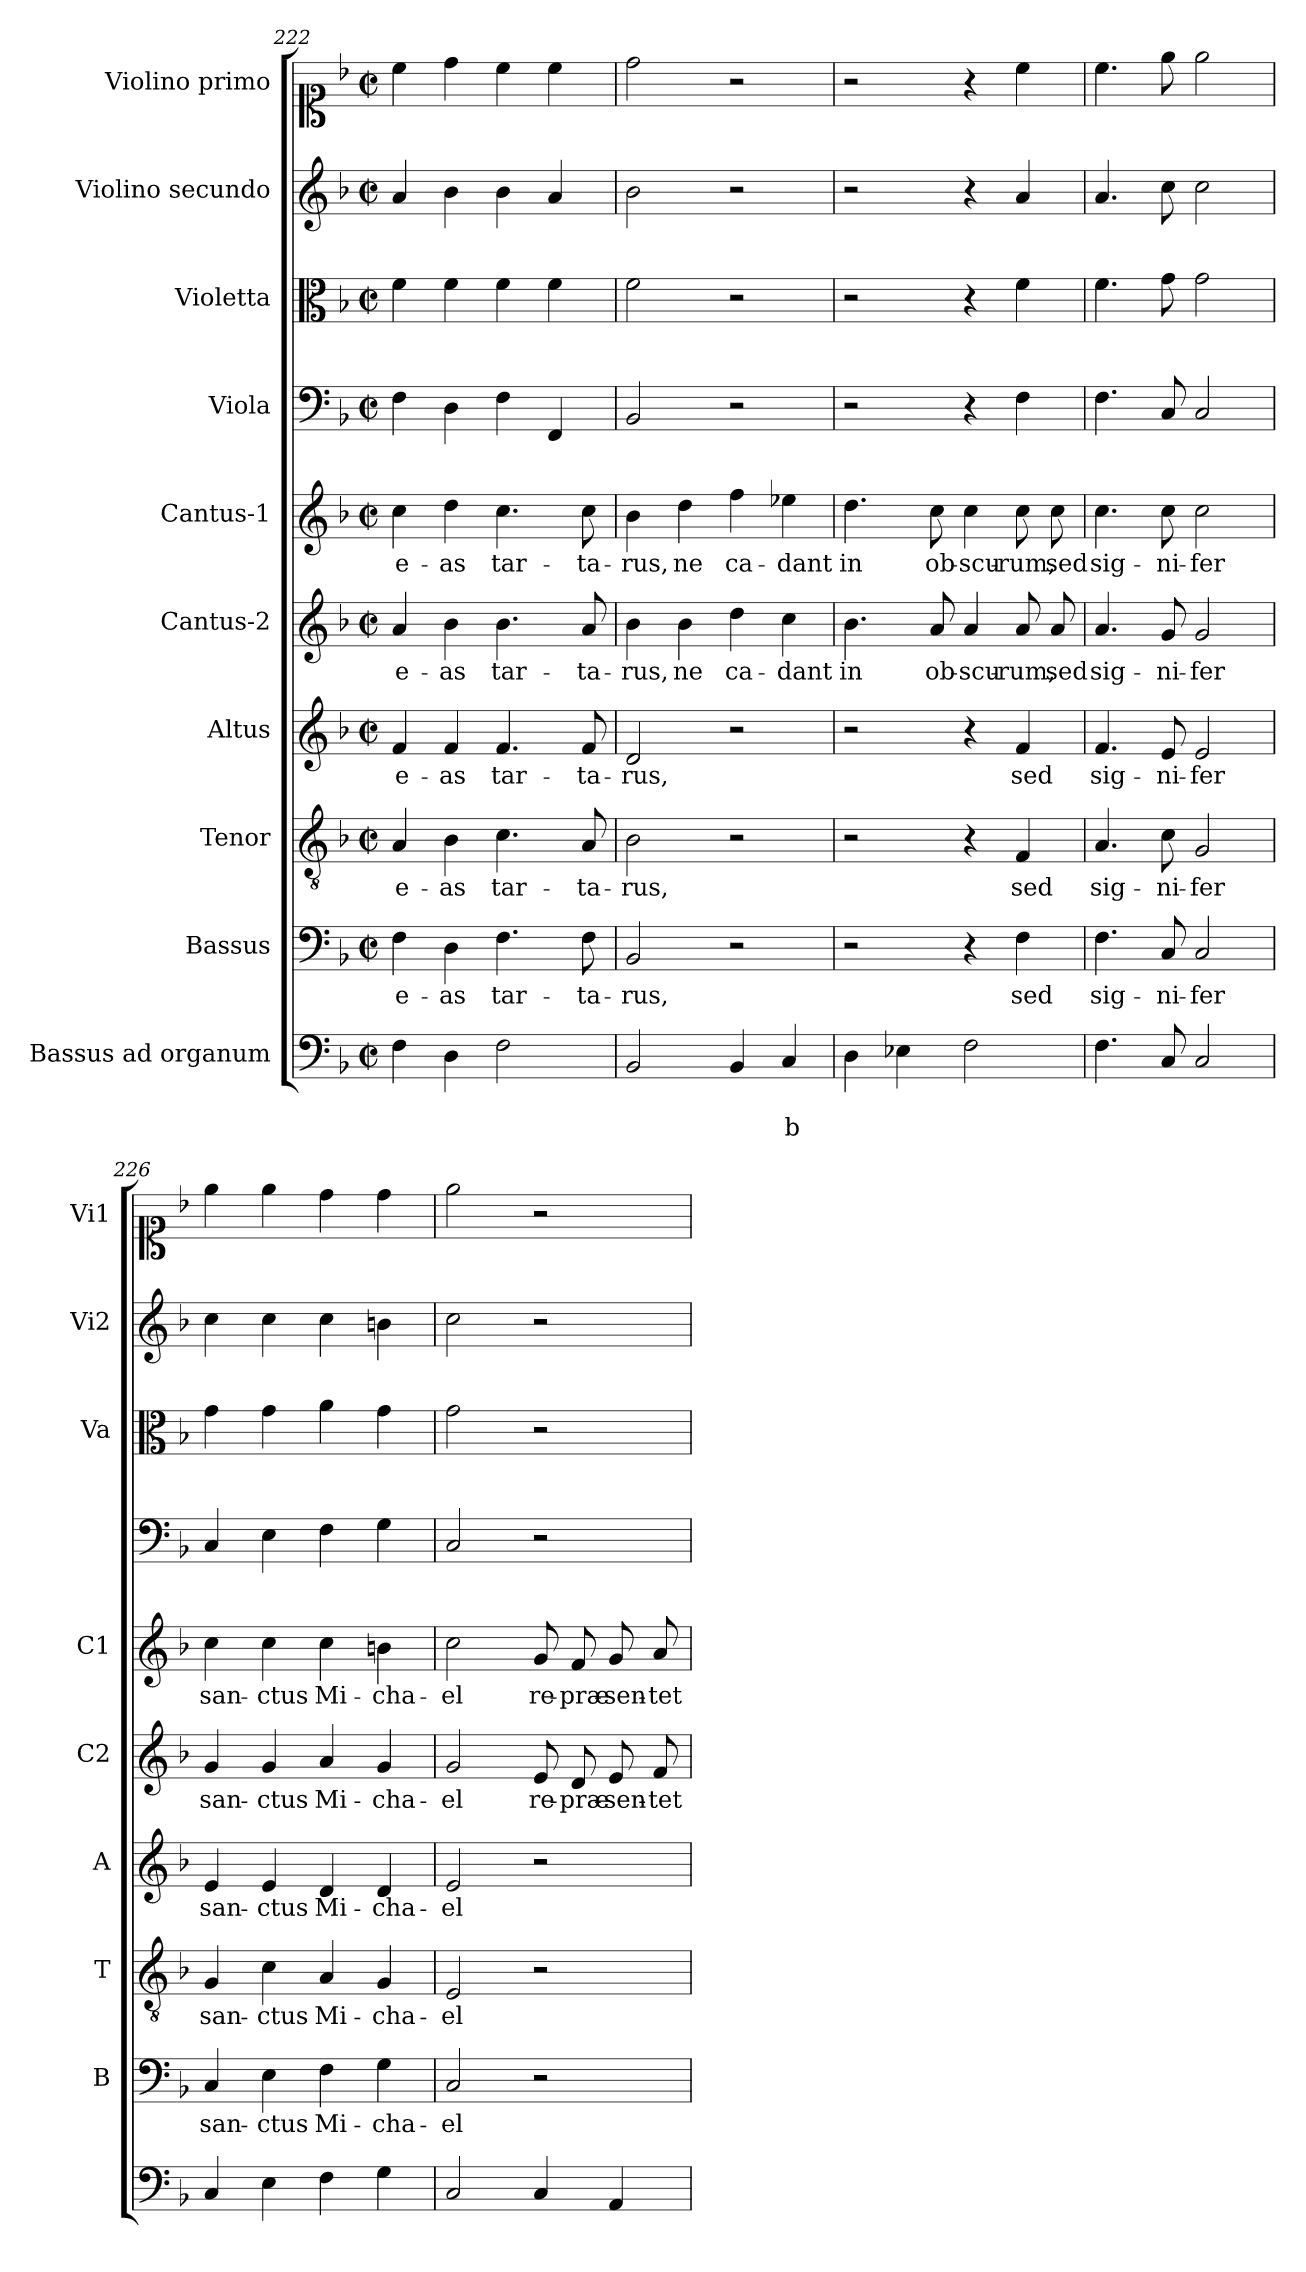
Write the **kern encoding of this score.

**kern	**text	**text	**kern	**text	**kern	**text	**kern	**text	**kern	**text	**kern	**text	**kern	**kern	**kern	**kern
*part10	*part10	*part10	*part9	*part9	*part8	*part8	*part7	*part7	*part6	*part6	*part5	*part5	*part4	*part3	*part2	*part1
*staff10	*staff10	*staff10	*staff9	*staff9	*staff8	*staff8	*staff7	*staff7	*staff6	*staff6	*staff5	*staff5	*staff4	*staff3	*staff2	*staff1
*I"Bassus ad  organum	*	*	*I"Bassus	*	*I"Tenor	*	*I"Altus	*	*I"Cantus-2	*	*I"Cantus-1	*	*I"Viola	*I"Violetta	*I"Violino secundo	*I"Violino primo
*	*	*	*I'B	*	*I'T	*	*I'A	*	*I'C2	*	*I'C1	*	*	*I'Va	*I'Vi2	*I'Vi1
*clefF4	*	*	*clefF4	*	*clefGv2	*	*clefG2	*	*clefG2	*	*clefG2	*	*clefF4	*clefC3	*clefG2	*clefC1
*k[b-]	*	*	*k[b-]	*	*k[b-]	*	*k[b-]	*	*k[b-]	*	*k[b-]	*	*k[b-]	*k[b-]	*k[b-]	*k[b-]
*F:	*	*	*F:	*	*F:	*	*F:	*	*F:	*	*F:	*	*F:	*F:	*F:	*F:
*M2/2	*	*	*M2/2	*	*M2/2	*	*M2/2	*	*M2/2	*	*M2/2	*	*M2/2	*M2/2	*M2/2	*M2/2
*met(c|)	*	*	*met(c|)	*	*met(c|)	*	*met(c|)	*	*met(c|)	*	*met(c|)	*	*met(c|)	*met(c|)	*met(c|)	*met(c|)
=222	=222	=222	=222	=222	=222	=222	=222	=222	=222	=222	=222	=222	=222	=222	=222	=222
!	!	!	!	!LO:LY:b	!	!LO:LY:b	!	!LO:LY:b	!	!LO:LY:b	!	!LO:LY:b	!	!	!	!
4F\	.	.	4F\	e-	4A/	e-	4f/	e-	4a/	e-	4cc\	e-	4F\	4f\	4a/	4cc\
!	!	!	!	!LO:LY:b	!	!LO:LY:b	!	!LO:LY:b	!	!LO:LY:b	!	!LO:LY:b	!	!	!	!
4D\	.	.	4D\	-as	4B-\	-as	4f/	-as	4b-\	-as	4dd\	-as	4D\	4f\	4b-\	4dd\
!	!	!	!	!LO:LY:b	!	!LO:LY:b	!	!LO:LY:b	!	!LO:LY:b	!	!LO:LY:b	!	!	!	!
2F\	.	.	4.F\	tar-	4.c\	tar-	4.f/	tar-	4.b-\	tar-	4.cc\	tar-	4F\	4f\	4b-\	4cc\
.	.	.	.	.	.	.	.	.	.	.	.	.	4FF/	4f\	4a/	4cc\
!	!	!	!	!LO:LY:b	!	!LO:LY:b	!	!LO:LY:b	!	!LO:LY:b	!	!LO:LY:b	!	!	!	!
.	.	.	8F\	-ta-	8A/	-ta-	8f/	-ta-	8a/	-ta-	8cc\	-ta-	.	.	.	.
=223	=223	=223	=223	=223	=223	=223	=223	=223	=223	=223	=223	=223	=223	=223	=223	=223
!	!	!	!	!LO:LY:b	!	!LO:LY:b	!	!LO:LY:b	!	!LO:LY:b	!	!LO:LY:b	!	!	!	!
2BB-/	.	.	2BB-/	-rus,	2B-\	-rus,	2d/	-rus,	4b-\	-rus,	4b-\	-rus,	2BB-/	2f\	2b-\	2dd\
!	!	!	!	!	!	!	!	!	!	!LO:LY:b	!	!LO:LY:b	!	!	!	!
.	.	.	.	.	.	.	.	.	4b-\	ne	4dd\	ne	.	.	.	.
!	!	!	!	!	!	!	!	!	!	!LO:LY:b	!	!LO:LY:b	!	!	!	!
4BB-/	.	.	2r	.	2r	.	2r	.	4dd\	ca-	4ff\	ca-	2r	2r	2r	2r
!	!	!LO:LY:b	!	!	!	!	!	!	!	!LO:LY:b	!	!LO:LY:b	!	!	!	!
4C/	.	b	.	.	.	.	.	.	4cc\	-dant	4ee-X\	-dant	.	.	.	.
=224	=224	=224	=224	=224	=224	=224	=224	=224	=224	=224	=224	=224	=224	=224	=224	=224
!	!	!	!	!	!	!	!	!	!	!LO:LY:b	!	!LO:LY:b	!	!	!	!
4D\	.	.	2r	.	2r	.	2r	.	4.b-\	in	4.dd\	in	2r	2r	2r	2r
4E-X\	.	.	.	.	.	.	.	.	.	.	.	.	.	.	.	.
!	!	!	!	!	!	!	!	!	!	!LO:LY:b	!	!LO:LY:b	!	!	!	!
.	.	.	.	.	.	.	.	.	8a/	ob-	8cc\	ob-	.	.	.	.
!	!	!	!	!	!	!	!	!	!	!LO:LY:b	!	!LO:LY:b	!	!	!	!
2F\	.	.	4r	.	4r	.	4r	.	4a/	-scu-	4cc\	-scu-	4r	4r	4r	4r
!	!	!	!	!LO:LY:b	!	!LO:LY:b	!	!LO:LY:b	!	!LO:LY:b	!	!LO:LY:b	!	!	!	!
.	.	.	4F\	sed	4F/	sed	4f/	sed	8a/	-rum,	8cc\	-rum,	4F\	4f\	4a/	4cc\
!	!	!	!	!	!	!	!	!	!	!LO:LY:b	!	!LO:LY:b	!	!	!	!
.	.	.	.	.	.	.	.	.	8a/	sed	8cc\	sed	.	.	.	.
=225	=225	=225	=225	=225	=225	=225	=225	=225	=225	=225	=225	=225	=225	=225	=225	=225
!	!	!	!	!LO:LY:b	!	!LO:LY:b	!	!LO:LY:b	!	!LO:LY:b	!	!LO:LY:b	!	!	!	!
4.F\	.	.	4.F\	sig-	4.A/	sig-	4.f/	sig-	4.a/	sig-	4.cc\	sig-	4.F\	4.f\	4.a/	4.cc\
!	!	!	!	!LO:LY:b	!	!LO:LY:b	!	!LO:LY:b	!	!LO:LY:b	!	!LO:LY:b	!	!	!	!
8C/	.	.	8C/	-ni-	8c\	-ni-	8e/	-ni-	8g/	-ni-	8cc\	-ni-	8C/	8g\	8cc\	8ee\
!	!	!	!	!LO:LY:b	!	!LO:LY:b	!	!LO:LY:b	!	!LO:LY:b	!	!LO:LY:b	!	!	!	!
2C/	.	.	2C/	-fer	2G/	-fer	2e/	-fer	2g/	-fer	2cc\	-fer	2C/	2g\	2cc\	2ee\
!!LO:PB:g=z
=226	=226	=226	=226	=226	=226	=226	=226	=226	=226	=226	=226	=226	=226	=226	=226	=226
!	!	!	!	!LO:LY:b	!	!LO:LY:b	!	!LO:LY:b	!	!LO:LY:b	!	!LO:LY:b	!	!	!	!
4C/	.	.	4C/	san-	4G/	san-	4e/	san-	4g/	san-	4cc\	san-	4C/	4g\	4cc\	4ee\
!	!	!	!	!LO:LY:b	!	!LO:LY:b	!	!LO:LY:b	!	!LO:LY:b	!	!LO:LY:b	!	!	!	!
4E\	.	.	4E\	-ctus	4c\	-ctus	4e/	-ctus	4g/	-ctus	4cc\	-ctus	4E\	4g\	4cc\	4ee\
!	!	!	!	!LO:LY:b	!	!LO:LY:b	!	!LO:LY:b	!	!LO:LY:b	!	!LO:LY:b	!	!	!	!
4F\	.	.	4F\	Mi-	4A/	Mi-	4d/	Mi-	4a/	Mi-	4cc\	Mi-	4F\	4a\	4cc\	4dd\
!	!	!	!	!LO:LY:b	!	!LO:LY:b	!	!LO:LY:b	!	!LO:LY:b	!	!LO:LY:b	!	!	!	!
4G\	.	.	4G\	-cha-	4G/	-cha-	4d/	-cha-	4g/	-cha-	4bn\	-cha-	4G\	4g\	4bn\	4dd\
=227	=227	=227	=227	=227	=227	=227	=227	=227	=227	=227	=227	=227	=227	=227	=227	=227
!	!	!	!	!LO:LY:b	!	!LO:LY:b	!	!LO:LY:b	!	!LO:LY:b	!	!LO:LY:b	!	!	!	!
2C/	.	.	2C/	-el	2E/	-el	2e/	-el	2g/	-el	2cc\	-el	2C/	2g\	2cc\	2ee\
!	!	!	!	!	!	!	!	!	!	!LO:LY:b	!	!LO:LY:b	!	!	!	!
4C/	.	.	2r	.	2r	.	2r	.	8e/	re-	8g/	re-	2r	2r	2r	2r
!	!	!	!	!	!	!	!	!	!	!LO:LY:b	!	!LO:LY:b	!	!	!	!
.	.	.	.	.	.	.	.	.	8d/	-præ-	8f/	-præ-	.	.	.	.
!	!	!	!	!	!	!	!	!	!	!LO:LY:b	!	!LO:LY:b	!	!	!	!
4AA/	.	.	.	.	.	.	.	.	8e/	-sen-	8g/	-sen-	.	.	.	.
!	!	!	!	!	!	!	!	!	!	!LO:LY:b	!	!LO:LY:b	!	!	!	!
.	.	.	.	.	.	.	.	.	8f/	-tet	8a/	-tet	.	.	.	.
=	=	=	=	=	=	=	=	=	=	=	=	=	=	=	=	=
*-	*-	*-	*-	*-	*-	*-	*-	*-	*-	*-	*-	*-	*-	*-	*-	*-
